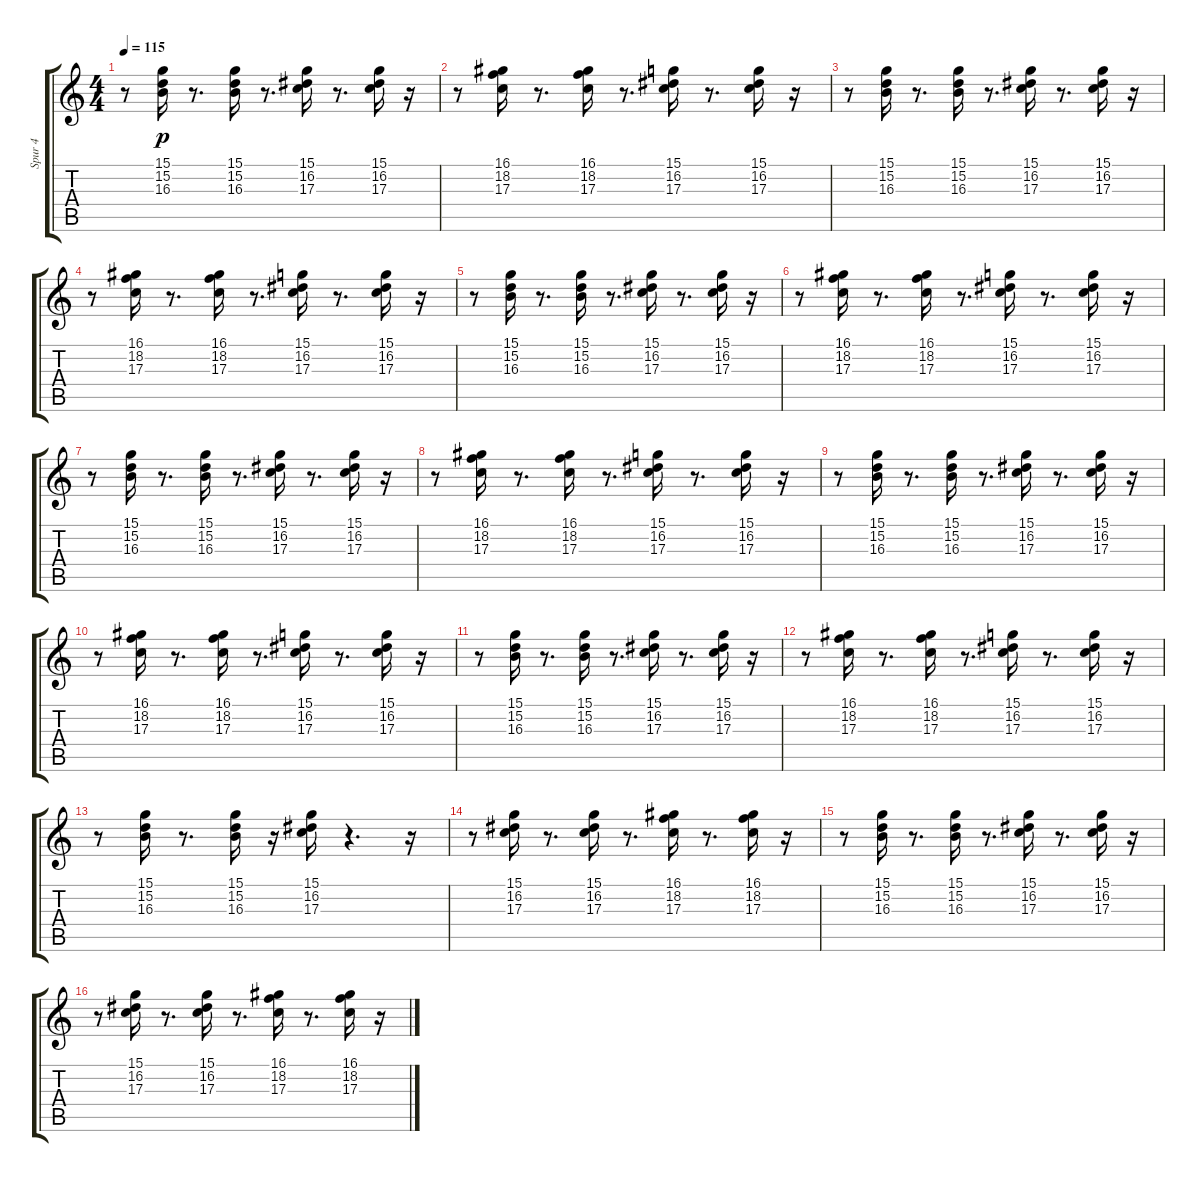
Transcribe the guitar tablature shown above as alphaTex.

\track ("Spur 4" "Spur 4") {instrument acousticgrandpiano}
\staff {score tabs}
\tuning (E4 B3 G3 D3 A2 E2) {hide}
\ts (4 4)
\tempo 115
\clef g2
\ks c
r.8{dy p} (15.1 15.2 16.3).16 r.8{d} (15.1 15.2 16.3).16 r.8{d} (15.1 16.2 17.3).16 r.8{d} (15.1 16.2 17.3).16 r.16 |
r.8 (16.1 18.2 17.3).16 r.8{d} (16.1 18.2 17.3).16 r.8{d} (15.1 16.2 17.3).16 r.8{d} (15.1 16.2 17.3).16 r.16 |
r.8 (15.1 15.2 16.3).16 r.8{d} (15.1 15.2 16.3).16 r.8{d} (15.1 16.2 17.3).16 r.8{d} (15.1 16.2 17.3).16 r.16 |
r.8 (16.1 18.2 17.3).16 r.8{d} (16.1 18.2 17.3).16 r.8{d} (15.1 16.2 17.3).16 r.8{d} (15.1 16.2 17.3).16 r.16 |
r.8 (15.1 15.2 16.3).16 r.8{d} (15.1 15.2 16.3).16 r.8{d} (15.1 16.2 17.3).16 r.8{d} (15.1 16.2 17.3).16 r.16 |
r.8 (16.1 18.2 17.3).16 r.8{d} (16.1 18.2 17.3).16 r.8{d} (15.1 16.2 17.3).16 r.8{d} (15.1 16.2 17.3).16 r.16 |
r.8 (15.1 15.2 16.3).16 r.8{d} (15.1 15.2 16.3).16 r.8{d} (15.1 16.2 17.3).16 r.8{d} (15.1 16.2 17.3).16 r.16 |
r.8 (16.1 18.2 17.3).16 r.8{d} (16.1 18.2 17.3).16 r.8{d} (15.1 16.2 17.3).16 r.8{d} (15.1 16.2 17.3).16 r.16 |
r.8 (15.1 15.2 16.3).16 r.8{d} (15.1 15.2 16.3).16 r.8{d} (15.1 16.2 17.3).16 r.8{d} (15.1 16.2 17.3).16 r.16 |
r.8 (16.1 18.2 17.3).16 r.8{d} (16.1 18.2 17.3).16 r.8{d} (15.1 16.2 17.3).16 r.8{d} (15.1 16.2 17.3).16 r.16 |
r.8 (15.1 15.2 16.3).16 r.8{d} (15.1 15.2 16.3).16 r.8{d} (15.1 16.2 17.3).16 r.8{d} (15.1 16.2 17.3).16 r.16 |
r.8 (16.1 18.2 17.3).16 r.8{d} (16.1 18.2 17.3).16 r.8{d} (15.1 16.2 17.3).16 r.8{d} (15.1 16.2 17.3).16 r.16 |
r.8 (15.1 15.2 16.3).16 r.8{d} (15.1 15.2 16.3).16 r.16 (15.1 16.2 17.3).16 r.4{d} r.16 |
r.8 (15.1 16.2 17.3).16 r.8{d} (15.1 16.2 17.3).16 r.8{d} (16.1 18.2 17.3).16 r.8{d} (16.1 18.2 17.3).16 r.16 |
r.8 (15.1 15.2 16.3).16 r.8{d} (15.1 15.2 16.3).16 r.8{d} (15.1 16.2 17.3).16 r.8{d} (15.1 16.2 17.3).16 r.16 |
r.8 (15.1 16.2 17.3).16 r.8{d} (15.1 16.2 17.3).16 r.8{d} (16.1 18.2 17.3).16 r.8{d} (16.1 18.2 17.3).16 r.16
